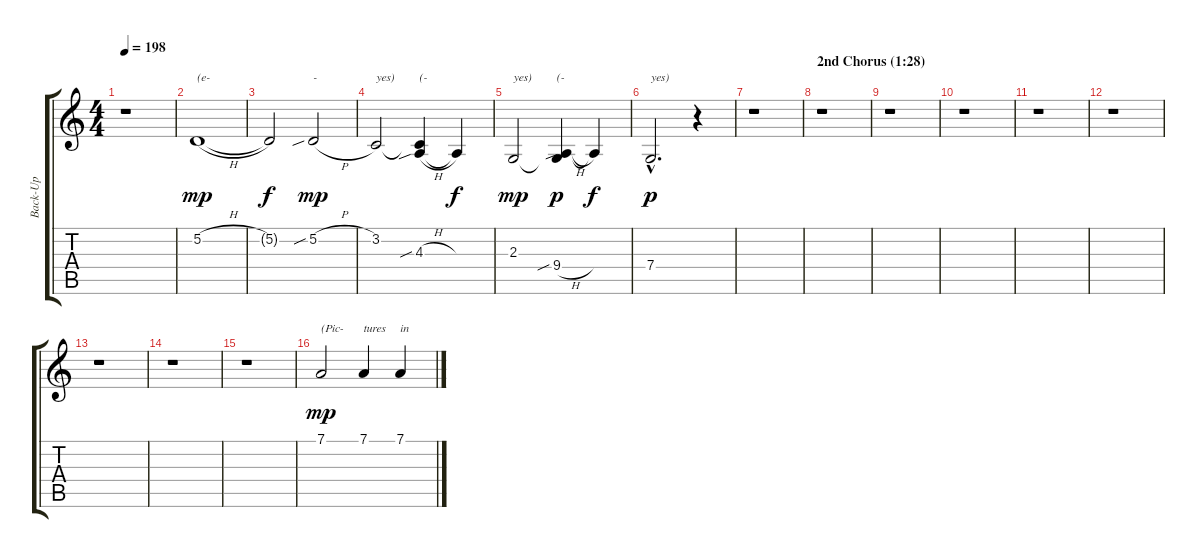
\track ("Back-Up" "Back-Up") {instrument viola}
\staff {score tabs}
\tuning (D4 A3 F3 C3 G2 C2) {hide}
\ts (4 4)
\tempo 198
\clef g2
\ks c
r.1{dy f} |
5.2{h}.1{txt "(e-" dy mp} |
5.2{t}.2{dy f} 5.2{sib h}.2{txt "-" dy mp} |
3.2.2{txt "yes)"} (3.2{t} 4.3{sib h}).4{txt "(-"} 4.3{t}.4{dy f} |
2.3.2{txt "yes)" dy mp} (2.3{t} 9.4{sib h}).4{txt "(-" dy p} 9.4{t}.4{dy f} |
7.4{hac}.2{d txt "yes)" dy p} r.4 |
r.1 |
\section ("" "2nd Chorus (1:28)")
r.1 |
r.1 |
r.1 |
r.1 |
r.1 |
r.1 |
r.1 |
r.1 |
7.1.2{txt "(Pic-" dy mp} 7.1.4{txt "tures"} 7.1.4{txt "in"}
